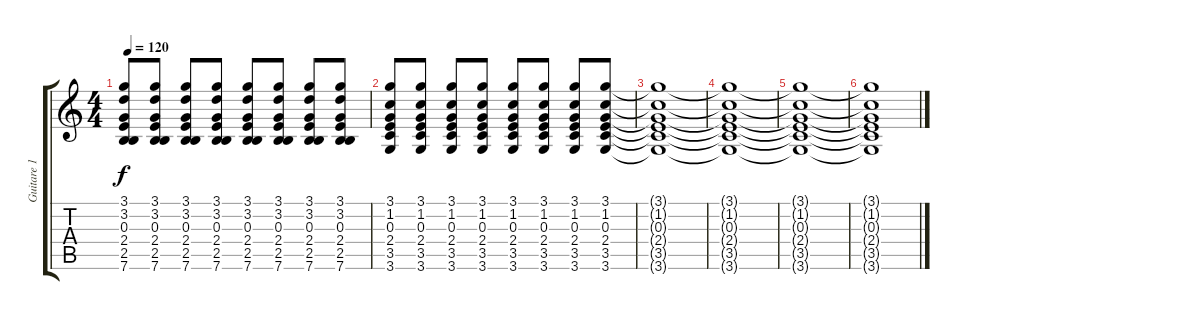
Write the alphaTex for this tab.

\track ("Guitare 1" "Guitare 1") {instrument distortionguitar}
\staff {score tabs}
\tuning (E4 B3 G3 D3 A2 E2) {hide}
\ts (4 4)
\tempo 120
\clef g2
\ks c
(3.1 3.2 0.3 2.4 2.5 7.6).8{dy f} (3.1 3.2 0.3 2.4 2.5 7.6).8 (3.1 3.2 0.3 2.4 2.5 7.6).8 (3.1 3.2 0.3 2.4 2.5 7.6).8 (3.1 3.2 0.3 2.4 2.5 7.6).8 (3.1 3.2 0.3 2.4 2.5 7.6).8 (3.1 3.2 0.3 2.4 2.5 7.6).8 (3.1 3.2 0.3 2.4 2.5 7.6).8 |
(3.1 1.2 0.3 2.4 3.5 3.6).8 (3.1 1.2 0.3 2.4 3.5 3.6).8 (3.1 1.2 0.3 2.4 3.5 3.6).8 (3.1 1.2 0.3 2.4 3.5 3.6).8 (3.1 1.2 0.3 2.4 3.5 3.6).8 (3.1 1.2 0.3 2.4 3.5 3.6).8 (3.1 1.2 0.3 2.4 3.5 3.6).8 (3.1 1.2 0.3 2.4 3.5 3.6).8 |
(3.1{t} 1.2{t} 0.3{t} 2.4{t} 3.5{t} 3.6{t}).1 |
(3.1{t} 1.2{t} 0.3{t} 2.4{t} 3.5{t} 3.6{t}).1{volume 0} |
(3.1{t} 1.2{t} 0.3{t} 2.4{t} 3.5{t} 3.6{t}).1 |
(3.1{t} 1.2{t} 0.3{t} 2.4{t} 3.5{t} 3.6{t}).1
